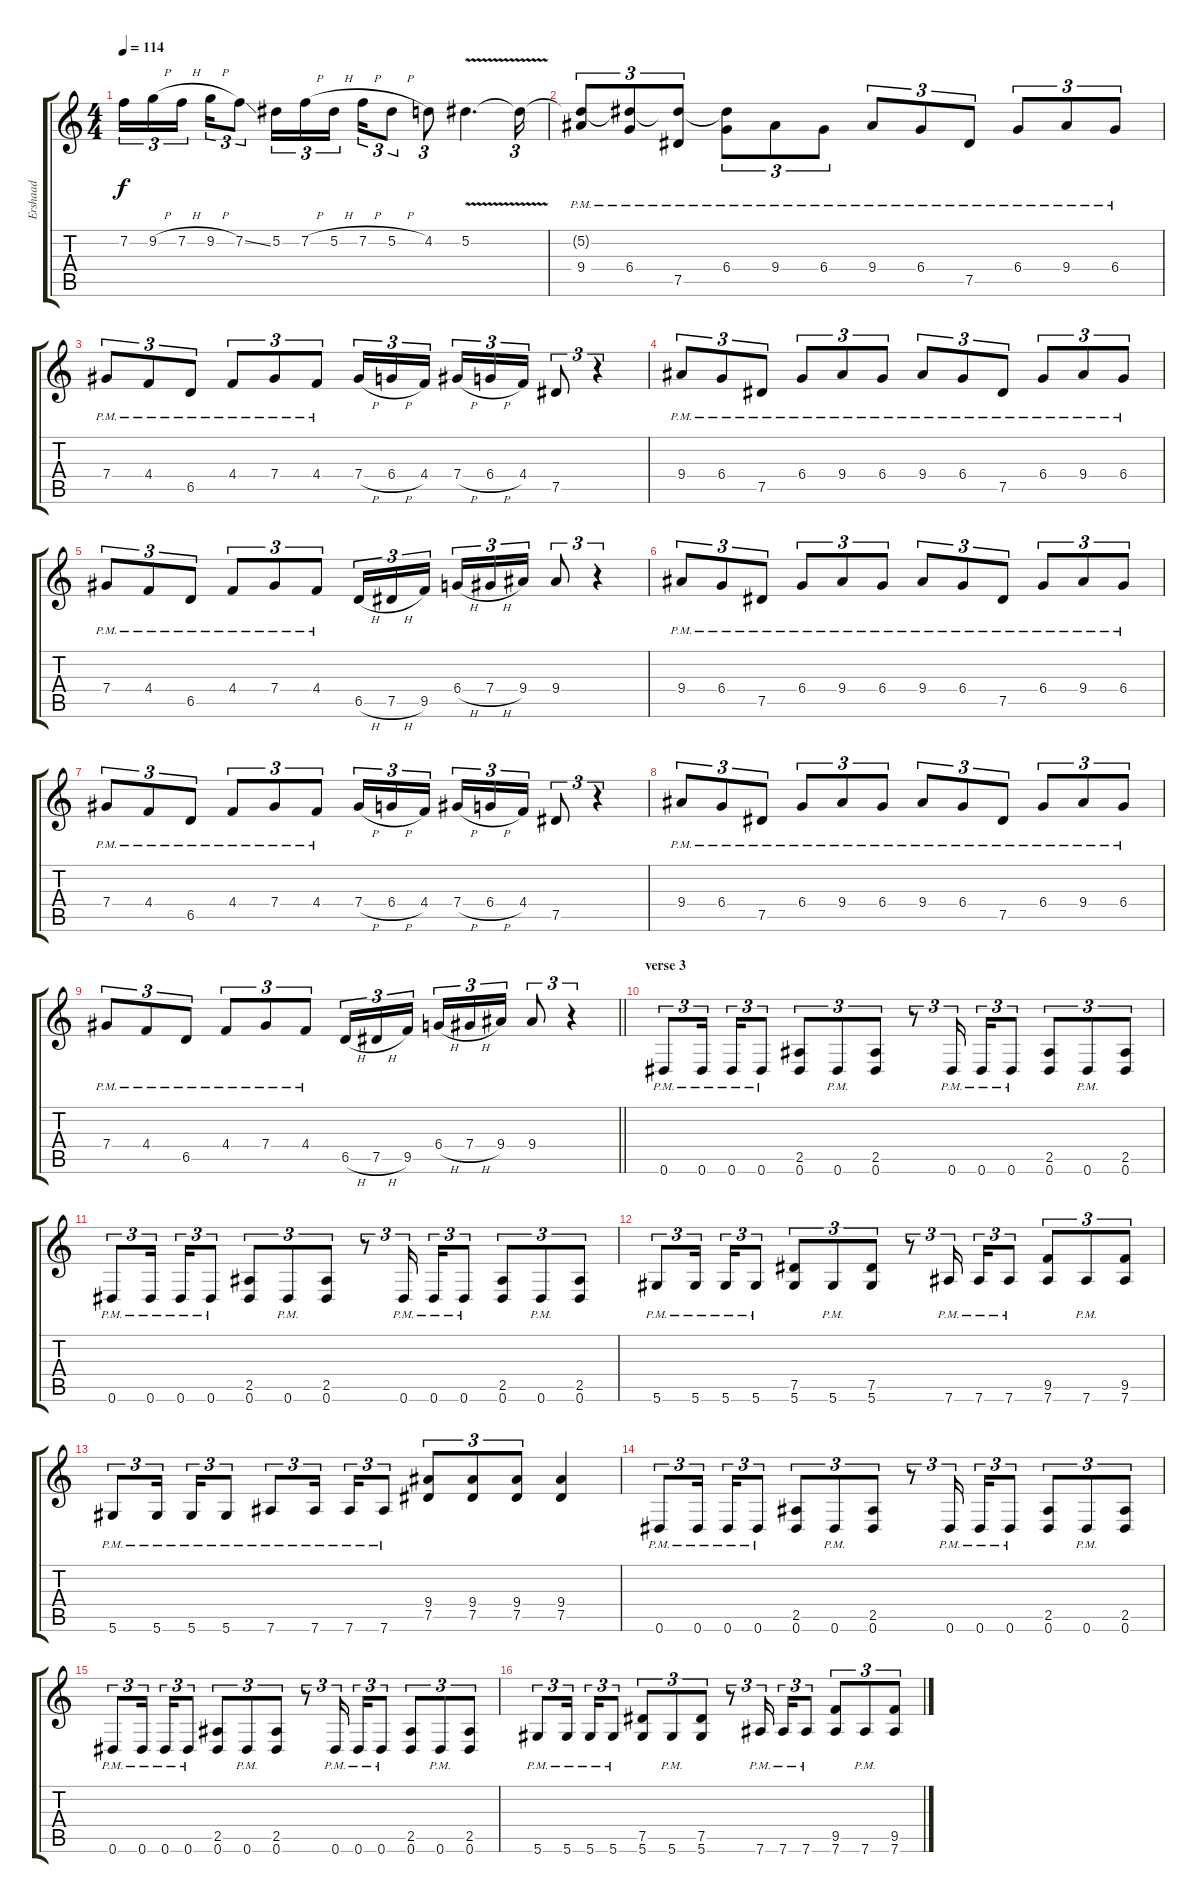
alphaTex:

\track ("Ershaad" "Ershaad") {instrument distortionguitar}
\staff {score tabs}
\tuning (Eb4 Bb3 Gb3 Db3 Ab2 Eb2) {hide}
\ts (4 4)
\tempo 114
\clef g2
\ks c
7.2.16{tu (3 2) dy f} 9.2{h}.16{tu (3 2)} 7.2{h}.16{tu (3 2) beam splitsecondary} 9.2{h}.16{tu (3 2)} 7.2{ss}.8{tu (3 2)} 5.2.16{tu (3 2)} 7.2{h}.16{tu (3 2)} 5.2{h}.16{tu (3 2) beam splitsecondary} 7.2{h}.16{tu (3 2)} 5.2{h}.8{tu (3 2)} 4.2.8{tu (3 2)} 5.2{v}.4{d} 5.2{t}.16{tu (3 2)} |
(5.2{t} 9.4{pm}).8{tu (3 2)} (5.2{t} 6.4{pm}).8{tu (3 2)} (5.2{t} 7.5{pm}).8{tu (3 2)} (5.2{t} 6.4{pm}).8{tu (3 2)} 9.4{pm}.8{tu (3 2)} 6.4{pm}.8{tu (3 2)} 9.4{pm}.8{tu (3 2)} 6.4{pm}.8{tu (3 2)} 7.5{pm}.8{tu (3 2)} 6.4{pm}.8{tu (3 2)} 9.4{pm}.8{tu (3 2)} 6.4{pm}.8{tu (3 2)} |
7.4{pm}.8{tu (3 2)} 4.4{pm}.8{tu (3 2)} 6.5{pm}.8{tu (3 2)} 4.4{pm}.8{tu (3 2)} 7.4{pm}.8{tu (3 2)} 4.4{pm}.8{tu (3 2)} 7.4{h}.16{tu (3 2)} 6.4{h}.16{tu (3 2)} 4.4.16{tu (3 2) beam splitsecondary} 7.4{h}.16{tu (3 2)} 6.4{h}.16{tu (3 2)} 4.4.16{tu (3 2)} 7.5.8{tu (3 2)} r.4{tu (3 2)} |
9.4{pm}.8{tu (3 2)} 6.4{pm}.8{tu (3 2)} 7.5{pm}.8{tu (3 2)} 6.4{pm}.8{tu (3 2)} 9.4{pm}.8{tu (3 2)} 6.4{pm}.8{tu (3 2)} 9.4{pm}.8{tu (3 2)} 6.4{pm}.8{tu (3 2)} 7.5{pm}.8{tu (3 2)} 6.4{pm}.8{tu (3 2)} 9.4{pm}.8{tu (3 2)} 6.4{pm}.8{tu (3 2)} |
7.4{pm}.8{tu (3 2)} 4.4{pm}.8{tu (3 2)} 6.5{pm}.8{tu (3 2)} 4.4{pm}.8{tu (3 2)} 7.4{pm}.8{tu (3 2)} 4.4{pm}.8{tu (3 2)} 6.5{h}.16{tu (3 2)} 7.5{h}.16{tu (3 2)} 9.5.16{tu (3 2) beam splitsecondary} 6.4{h}.16{tu (3 2)} 7.4{h}.16{tu (3 2)} 9.4.16{tu (3 2)} 9.4.8{tu (3 2)} r.4{tu (3 2)} |
9.4{pm}.8{tu (3 2)} 6.4{pm}.8{tu (3 2)} 7.5{pm}.8{tu (3 2)} 6.4{pm}.8{tu (3 2)} 9.4{pm}.8{tu (3 2)} 6.4{pm}.8{tu (3 2)} 9.4{pm}.8{tu (3 2)} 6.4{pm}.8{tu (3 2)} 7.5{pm}.8{tu (3 2)} 6.4{pm}.8{tu (3 2)} 9.4{pm}.8{tu (3 2)} 6.4{pm}.8{tu (3 2)} |
7.4{pm}.8{tu (3 2)} 4.4{pm}.8{tu (3 2)} 6.5{pm}.8{tu (3 2)} 4.4{pm}.8{tu (3 2)} 7.4{pm}.8{tu (3 2)} 4.4{pm}.8{tu (3 2)} 7.4{h}.16{tu (3 2)} 6.4{h}.16{tu (3 2)} 4.4.16{tu (3 2) beam splitsecondary} 7.4{h}.16{tu (3 2)} 6.4{h}.16{tu (3 2)} 4.4.16{tu (3 2)} 7.5.8{tu (3 2)} r.4{tu (3 2)} |
9.4{pm}.8{tu (3 2)} 6.4{pm}.8{tu (3 2)} 7.5{pm}.8{tu (3 2)} 6.4{pm}.8{tu (3 2)} 9.4{pm}.8{tu (3 2)} 6.4{pm}.8{tu (3 2)} 9.4{pm}.8{tu (3 2)} 6.4{pm}.8{tu (3 2)} 7.5{pm}.8{tu (3 2)} 6.4{pm}.8{tu (3 2)} 9.4{pm}.8{tu (3 2)} 6.4{pm}.8{tu (3 2)} |
\barLineRight lightlight
7.4{pm}.8{tu (3 2)} 4.4{pm}.8{tu (3 2)} 6.5{pm}.8{tu (3 2)} 4.4{pm}.8{tu (3 2)} 7.4{pm}.8{tu (3 2)} 4.4{pm}.8{tu (3 2)} 6.5{h}.16{tu (3 2)} 7.5{h}.16{tu (3 2)} 9.5.16{tu (3 2) beam splitsecondary} 6.4{h}.16{tu (3 2)} 7.4{h}.16{tu (3 2)} 9.4.16{tu (3 2)} 9.4.8{tu (3 2)} r.4{tu (3 2)} |
\section ("" "verse 3")
0.6{pm}.8{tu (3 2)} 0.6{pm}.16{tu (3 2) beam splitsecondary} 0.6{pm}.16{tu (3 2)} 0.6{pm}.8{tu (3 2)} (2.5 0.6).8{tu (3 2)} 0.6{pm}.8{tu (3 2)} (2.5 0.6).8{tu (3 2)} r.8{tu (3 2)} 0.6{pm}.16{tu (3 2) beam splitsecondary} 0.6{pm}.16{tu (3 2)} 0.6{pm}.8{tu (3 2)} (2.5 0.6).8{tu (3 2)} 0.6{pm}.8{tu (3 2)} (2.5 0.6).8{tu (3 2)} |
0.6{pm}.8{tu (3 2)} 0.6{pm}.16{tu (3 2) beam splitsecondary} 0.6{pm}.16{tu (3 2)} 0.6{pm}.8{tu (3 2)} (2.5 0.6).8{tu (3 2)} 0.6{pm}.8{tu (3 2)} (2.5 0.6).8{tu (3 2)} r.8{tu (3 2)} 0.6{pm}.16{tu (3 2) beam splitsecondary} 0.6{pm}.16{tu (3 2)} 0.6{pm}.8{tu (3 2)} (2.5 0.6).8{tu (3 2)} 0.6{pm}.8{tu (3 2)} (2.5 0.6).8{tu (3 2)} |
5.6{pm}.8{tu (3 2)} 5.6{pm}.16{tu (3 2) beam splitsecondary} 5.6{pm}.16{tu (3 2)} 5.6{pm}.8{tu (3 2)} (7.5 5.6).8{tu (3 2)} 5.6{pm}.8{tu (3 2)} (7.5 5.6).8{tu (3 2)} r.8{tu (3 2)} 7.6{pm}.16{tu (3 2) beam splitsecondary} 7.6{pm}.16{tu (3 2)} 7.6{pm}.8{tu (3 2)} (9.5 7.6).8{tu (3 2)} 7.6{pm}.8{tu (3 2)} (9.5 7.6).8{tu (3 2)} |
5.6{pm}.8{tu (3 2)} 5.6{pm}.16{tu (3 2) beam splitsecondary} 5.6{pm}.16{tu (3 2)} 5.6{pm}.8{tu (3 2)} 7.6{pm}.8{tu (3 2)} 7.6{pm}.16{tu (3 2) beam splitsecondary} 7.6{pm}.16{tu (3 2)} 7.6{pm}.8{tu (3 2)} (9.4 7.5).8{tu (3 2)} (9.4 7.5).8{tu (3 2)} (9.4 7.5).8{tu (3 2)} (9.4 7.5).4 |
0.6{pm}.8{tu (3 2)} 0.6{pm}.16{tu (3 2) beam splitsecondary} 0.6{pm}.16{tu (3 2)} 0.6{pm}.8{tu (3 2)} (2.5 0.6).8{tu (3 2)} 0.6{pm}.8{tu (3 2)} (2.5 0.6).8{tu (3 2)} r.8{tu (3 2)} 0.6{pm}.16{tu (3 2) beam splitsecondary} 0.6{pm}.16{tu (3 2)} 0.6{pm}.8{tu (3 2)} (2.5 0.6).8{tu (3 2)} 0.6{pm}.8{tu (3 2)} (2.5 0.6).8{tu (3 2)} |
0.6{pm}.8{tu (3 2)} 0.6{pm}.16{tu (3 2) beam splitsecondary} 0.6{pm}.16{tu (3 2)} 0.6{pm}.8{tu (3 2)} (2.5 0.6).8{tu (3 2)} 0.6{pm}.8{tu (3 2)} (2.5 0.6).8{tu (3 2)} r.8{tu (3 2)} 0.6{pm}.16{tu (3 2) beam splitsecondary} 0.6{pm}.16{tu (3 2)} 0.6{pm}.8{tu (3 2)} (2.5 0.6).8{tu (3 2)} 0.6{pm}.8{tu (3 2)} (2.5 0.6).8{tu (3 2)} |
5.6{pm}.8{tu (3 2)} 5.6{pm}.16{tu (3 2) beam splitsecondary} 5.6{pm}.16{tu (3 2)} 5.6{pm}.8{tu (3 2)} (7.5 5.6).8{tu (3 2)} 5.6{pm}.8{tu (3 2)} (7.5 5.6).8{tu (3 2)} r.8{tu (3 2)} 7.6{pm}.16{tu (3 2) beam splitsecondary} 7.6{pm}.16{tu (3 2)} 7.6{pm}.8{tu (3 2)} (9.5 7.6).8{tu (3 2)} 7.6{pm}.8{tu (3 2)} (9.5 7.6).8{tu (3 2)}
